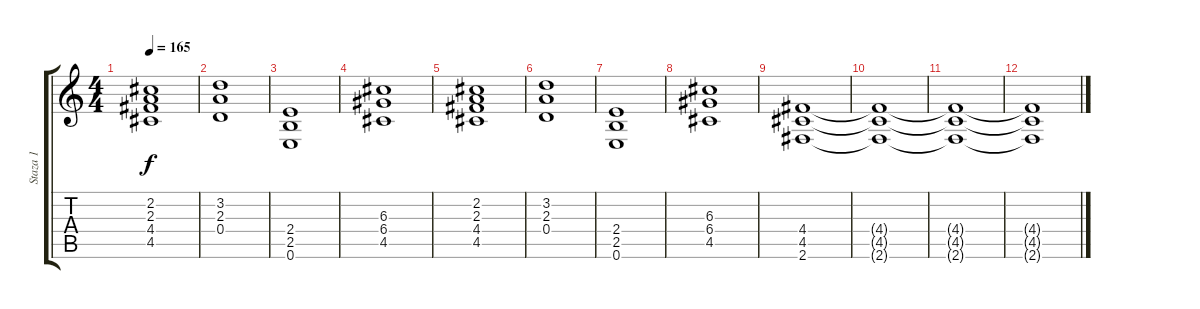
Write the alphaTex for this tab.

\track ("Staza 1" "Staza 1") {instrument distortionguitar}
\staff {score tabs}
\tuning (E4 B3 G3 D3 A2 E2) {hide}
\ts (4 4)
\tempo 165
\clef g2
\ks c
(2.2 2.3 4.4 4.5).1{dy f} |
(3.2 2.3 0.4).1 |
(2.4 2.5 0.6).1 |
(6.3 6.4 4.5).1 |
(2.2 2.3 4.4 4.5).1 |
(3.2 2.3 0.4).1 |
(2.4 2.5 0.6).1 |
(6.3 6.4 4.5).1 |
(4.4 4.5 2.6).1 |
(4.4{t} 4.5{t} 2.6{t}).1 |
(4.4{t} 4.5{t} 2.6{t}).1 |
(4.4{t} 4.5{t} 2.6{t}).1
